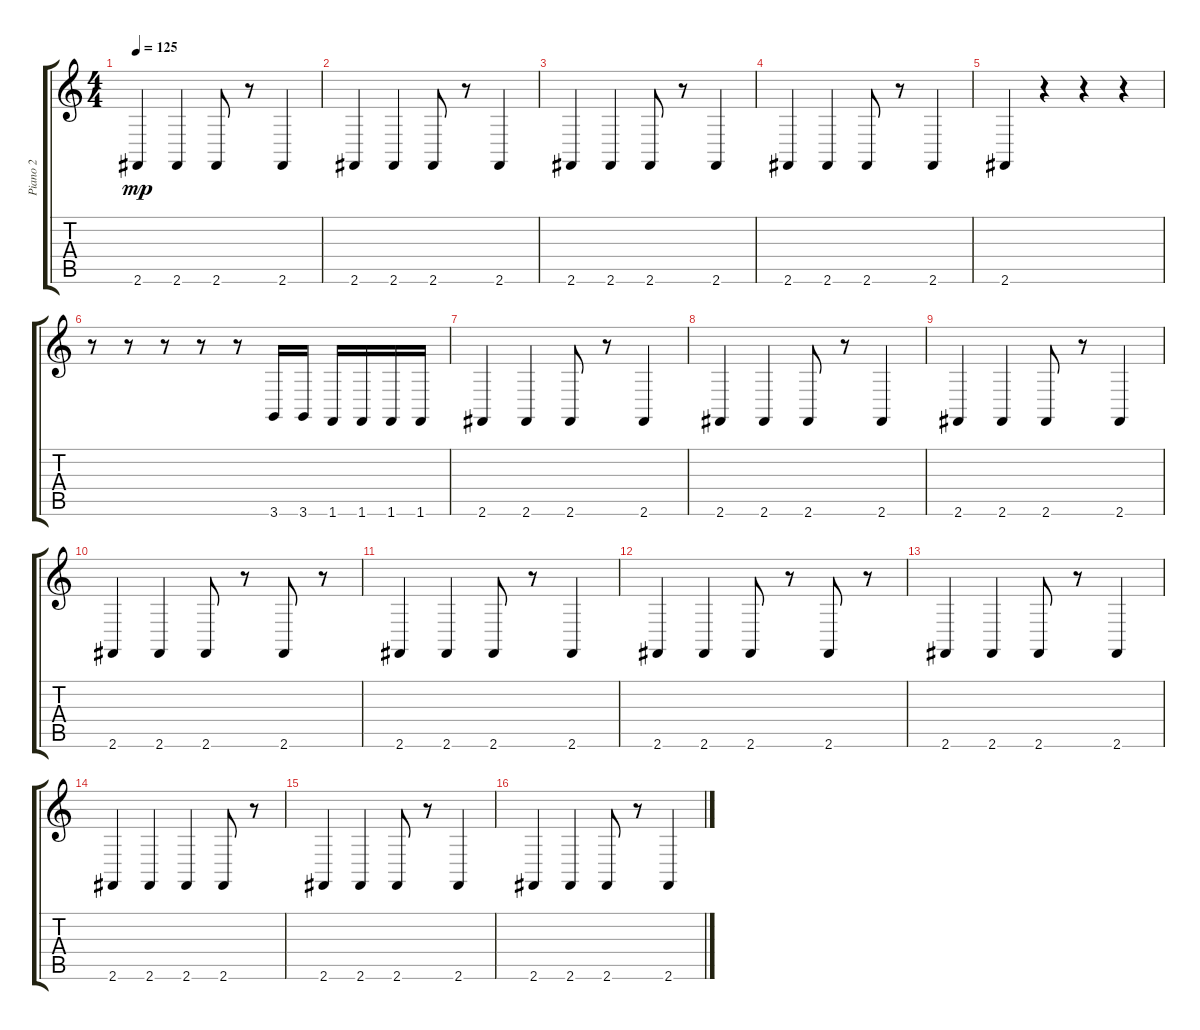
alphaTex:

\track ("Piano 2" "Piano 2") {instrument acousticgrandpiano}
\staff {score tabs}
\tuning (E4 B3 G3 D3 A2 E2) {hide}
\ts (4 4)
\tempo 125
\clef g2
\ks c
2.6.4{dy mp} 2.6.4 2.6.8 r.8 2.6.4 |
2.6.4 2.6.4 2.6.8 r.8 2.6.4 |
2.6.4 2.6.4 2.6.8 r.8 2.6.4 |
2.6.4 2.6.4 2.6.8 r.8 2.6.4 |
2.6.4 r.4 r.4 r.4 |
r.8 r.8 r.8 r.8 r.8 3.6.16 3.6.16 1.6.16 1.6.16 1.6.16 1.6.16 |
2.6.4 2.6.4 2.6.8 r.8 2.6.4 |
2.6.4 2.6.4 2.6.8 r.8 2.6.4 |
2.6.4 2.6.4 2.6.8 r.8 2.6.4 |
2.6.4 2.6.4 2.6.8 r.8 2.6.8 r.8 |
2.6.4 2.6.4 2.6.8 r.8 2.6.4 |
2.6.4 2.6.4 2.6.8 r.8 2.6.8 r.8 |
2.6.4 2.6.4 2.6.8 r.8 2.6.4 |
2.6.4 2.6.4 2.6.4 2.6.8 r.8 |
2.6.4 2.6.4 2.6.8 r.8 2.6.4 |
2.6.4 2.6.4 2.6.8 r.8 2.6.4
